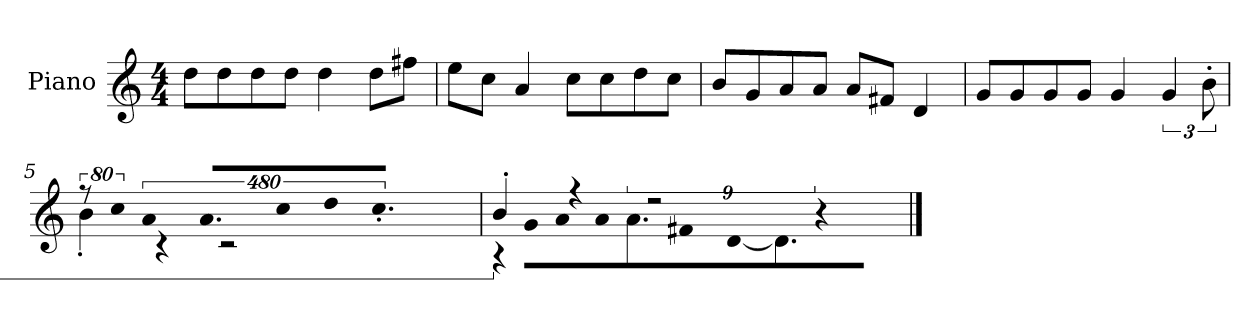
**kern
*part1
*staff1
*I"Piano
*I'P-no
*clefG2
*k[]
*M4/4
*MM90
=1
8dd\L
8dd\
8dd\
8dd\J
4dd\
8dd\L
8ff#X\J
=2
8ee\L
8cc\J
4a/
8cc\L
8cc\
8dd\
8cc\J
=3
8b/L
8g/
8a/
8a/J
8a/L
8f#X/J
4d/
=4
8g/L
8g/
8g/
8g/J
4g/
6g/
12b'\
=5
!LO:N:vis=8
*^
640%71r	4b'\
!LO:N:vis=8	!
640%71cc/	.
!LO:N:vis=4	!
1920%427a/	.
.	4r
9.a/L	.
.	2r
!LO:N:vis=8	!
640%71cc/	.
!LO:N:vis=8	!
640%71dd/	.
9.cc'/J	.
1920ryy	.
!!LO:LB:g=z	!!
=6	=6
!	!LO:N:vis=8
4b'/	640%71r
!	!LO:N:vis=8
.	640%71g\L
!	!LO:N:vis=8
.	640%71a\
4r	.
!	!LO:N:vis=8
.	640%71a\
.	9.a\
2r	.
!	!LO:N:vis=8
.	640%71f#X\
!	!LO:N:vis=16
.	[1920%107d\K
.	9.d\J]
!	!LO:N:vis=16
.	1920%107r
.	1920ryy
*v	*v
==
*-
